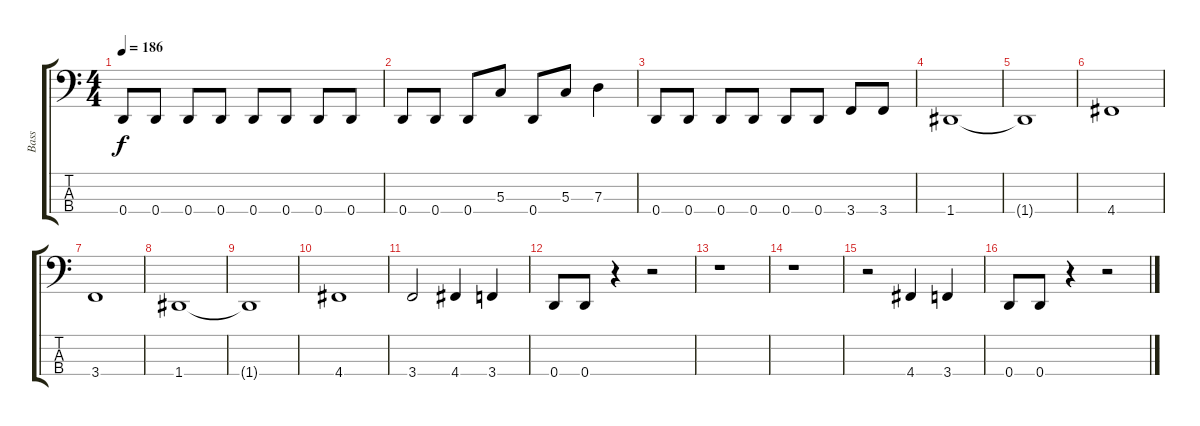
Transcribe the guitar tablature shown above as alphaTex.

\track ("Bass" "Bass") {instrument electricbasspick}
\staff {score tabs}
\tuning (F2 C2 G1 D1) {hide}
\ts (4 4)
\tempo 186
\clef f4
\ks c
0.4.8{dy f} 0.4.8 0.4.8 0.4.8 0.4.8 0.4.8 0.4.8 0.4.8 |
0.4.8 0.4.8 0.4.8 5.3.8 0.4.8 5.3.8 7.3.4 |
0.4.8 0.4.8 0.4.8 0.4.8 0.4.8 0.4.8 3.4.8 3.4.8 |
1.4.1 |
1.4{t}.1 |
4.4.1 |
3.4.1 |
1.4.1 |
1.4{t}.1 |
4.4.1 |
3.4.2 4.4.4 3.4.4 |
0.4.8 0.4.8 r.4 r.2 |
r.1 |
r.1 |
r.2 4.4.4 3.4.4 |
0.4.8 0.4.8 r.4 r.2
